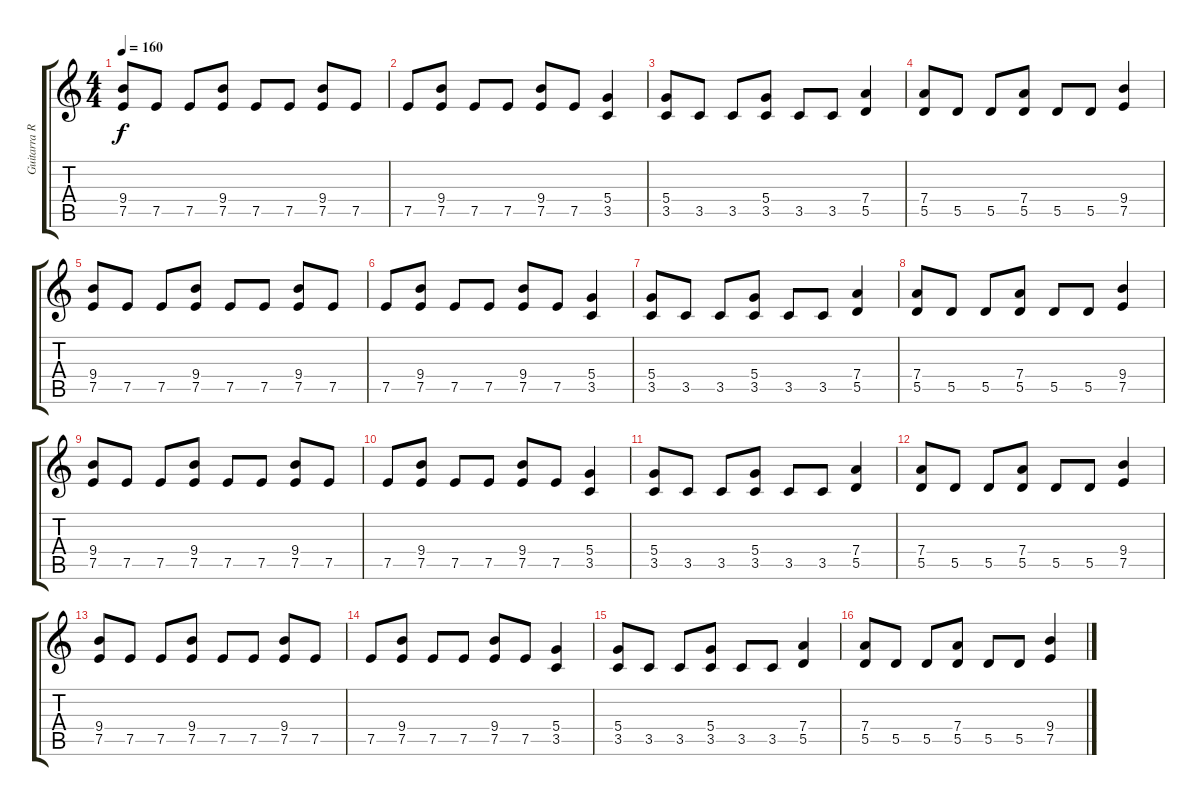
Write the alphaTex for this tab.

\track ("Guitarra Rítmica" "Guitarra R") {instrument distortionguitar}
\staff {score tabs}
\tuning (E4 B3 G3 D3 A2 E2) {hide}
\ts (4 4)
\tempo 160
\clef g2
\ks c
(9.4 7.5).8{dy f} 7.5.8 7.5.8 (9.4 7.5).8 7.5.8 7.5.8 (9.4 7.5).8 7.5.8 |
7.5.8 (9.4 7.5).8 7.5.8 7.5.8 (9.4 7.5).8 7.5.8 (5.4 3.5).4 |
(5.4 3.5).8 3.5.8 3.5.8 (5.4 3.5).8 3.5.8 3.5.8 (7.4 5.5).4 |
(7.4 5.5).8 5.5.8 5.5.8 (7.4 5.5).8 5.5.8 5.5.8 (9.4 7.5).4 |
(9.4 7.5).8 7.5.8 7.5.8 (9.4 7.5).8 7.5.8 7.5.8 (9.4 7.5).8 7.5.8 |
7.5.8 (9.4 7.5).8 7.5.8 7.5.8 (9.4 7.5).8 7.5.8 (5.4 3.5).4 |
(5.4 3.5).8 3.5.8 3.5.8 (5.4 3.5).8 3.5.8 3.5.8 (7.4 5.5).4 |
(7.4 5.5).8 5.5.8 5.5.8 (7.4 5.5).8 5.5.8 5.5.8 (9.4 7.5).4 |
(9.4 7.5).8 7.5.8 7.5.8 (9.4 7.5).8 7.5.8 7.5.8 (9.4 7.5).8 7.5.8 |
7.5.8 (9.4 7.5).8 7.5.8 7.5.8 (9.4 7.5).8 7.5.8 (5.4 3.5).4 |
(5.4 3.5).8 3.5.8 3.5.8 (5.4 3.5).8 3.5.8 3.5.8 (7.4 5.5).4 |
(7.4 5.5).8 5.5.8 5.5.8 (7.4 5.5).8 5.5.8 5.5.8 (9.4 7.5).4 |
(9.4 7.5).8 7.5.8 7.5.8 (9.4 7.5).8 7.5.8 7.5.8 (9.4 7.5).8 7.5.8 |
7.5.8 (9.4 7.5).8 7.5.8 7.5.8 (9.4 7.5).8 7.5.8 (5.4 3.5).4 |
(5.4 3.5).8 3.5.8 3.5.8 (5.4 3.5).8 3.5.8 3.5.8 (7.4 5.5).4 |
(7.4 5.5).8 5.5.8 5.5.8 (7.4 5.5).8 5.5.8 5.5.8 (9.4 7.5).4
